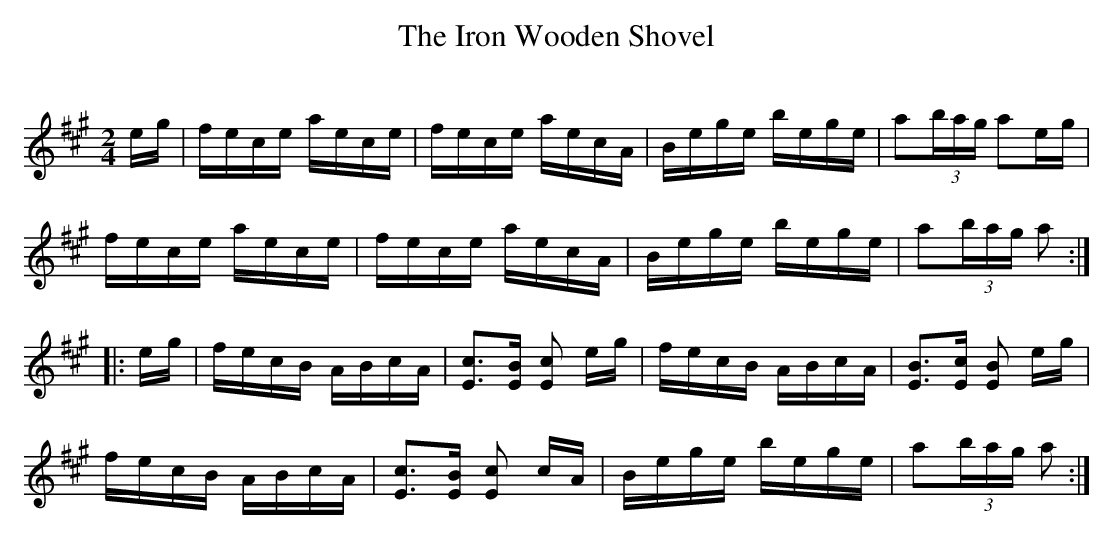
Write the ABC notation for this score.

X:1
T: The Iron Wooden Shovel
C:
M:2/4
L:1/16
K:A
eg|fece aece|fece aecA|Bege bege|a2(3bag a2eg|
fece aece|fece aecA|Bege bege|a2(3bag a2:|
|:eg|fecB ABcA|[Ec]3[EB] [Ec]2 eg|fecB ABcA|[BE]3[Ec] [BE]2 eg|
fecB ABcA|[Ec]3[EB] [Ec]2 cA|Bege bege|a2(3bag a2:|
